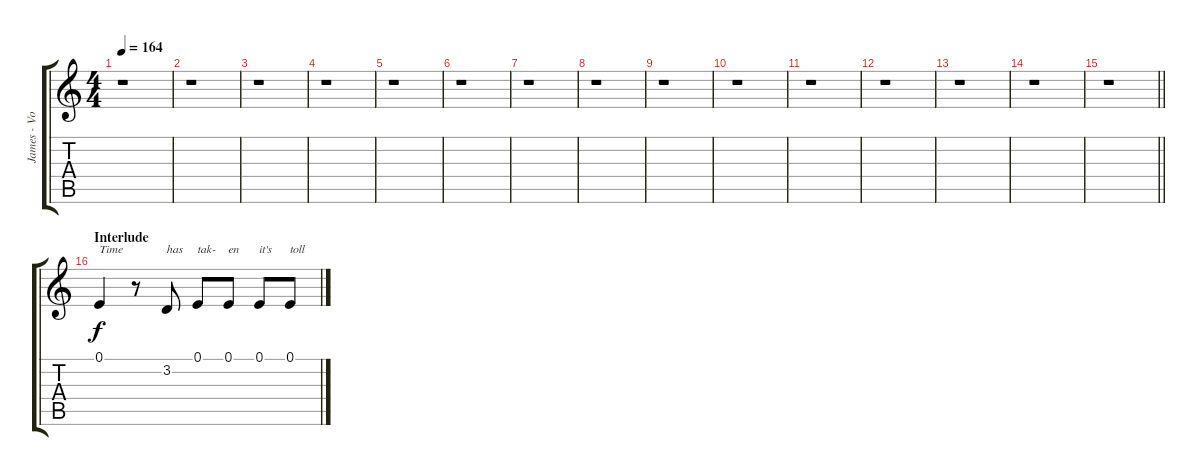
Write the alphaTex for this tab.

\track ("James - Voice" "James - Vo") {instrument lead2sawtooth}
\staff {score tabs}
\tuning (E4 B3 G3 D3 A2 E2) {hide}
\ts (4 4)
\tempo 164
\clef g2
\ks c
r.1{dy mp} |
r.1 |
r.1 |
r.1 |
r.1 |
r.1 |
r.1 |
r.1 |
r.1 |
r.1 |
r.1 |
r.1 |
r.1 |
r.1 |
\barLineRight lightlight
r.1 |
\section ("" "Interlude")
0.1.4{txt "Time" dy f} r.8 3.2.8{txt "has"} 0.1.8{txt "tak-"} 0.1.8{txt "en"} 0.1.8{txt "it's"} 0.1.8{txt "toll"}
